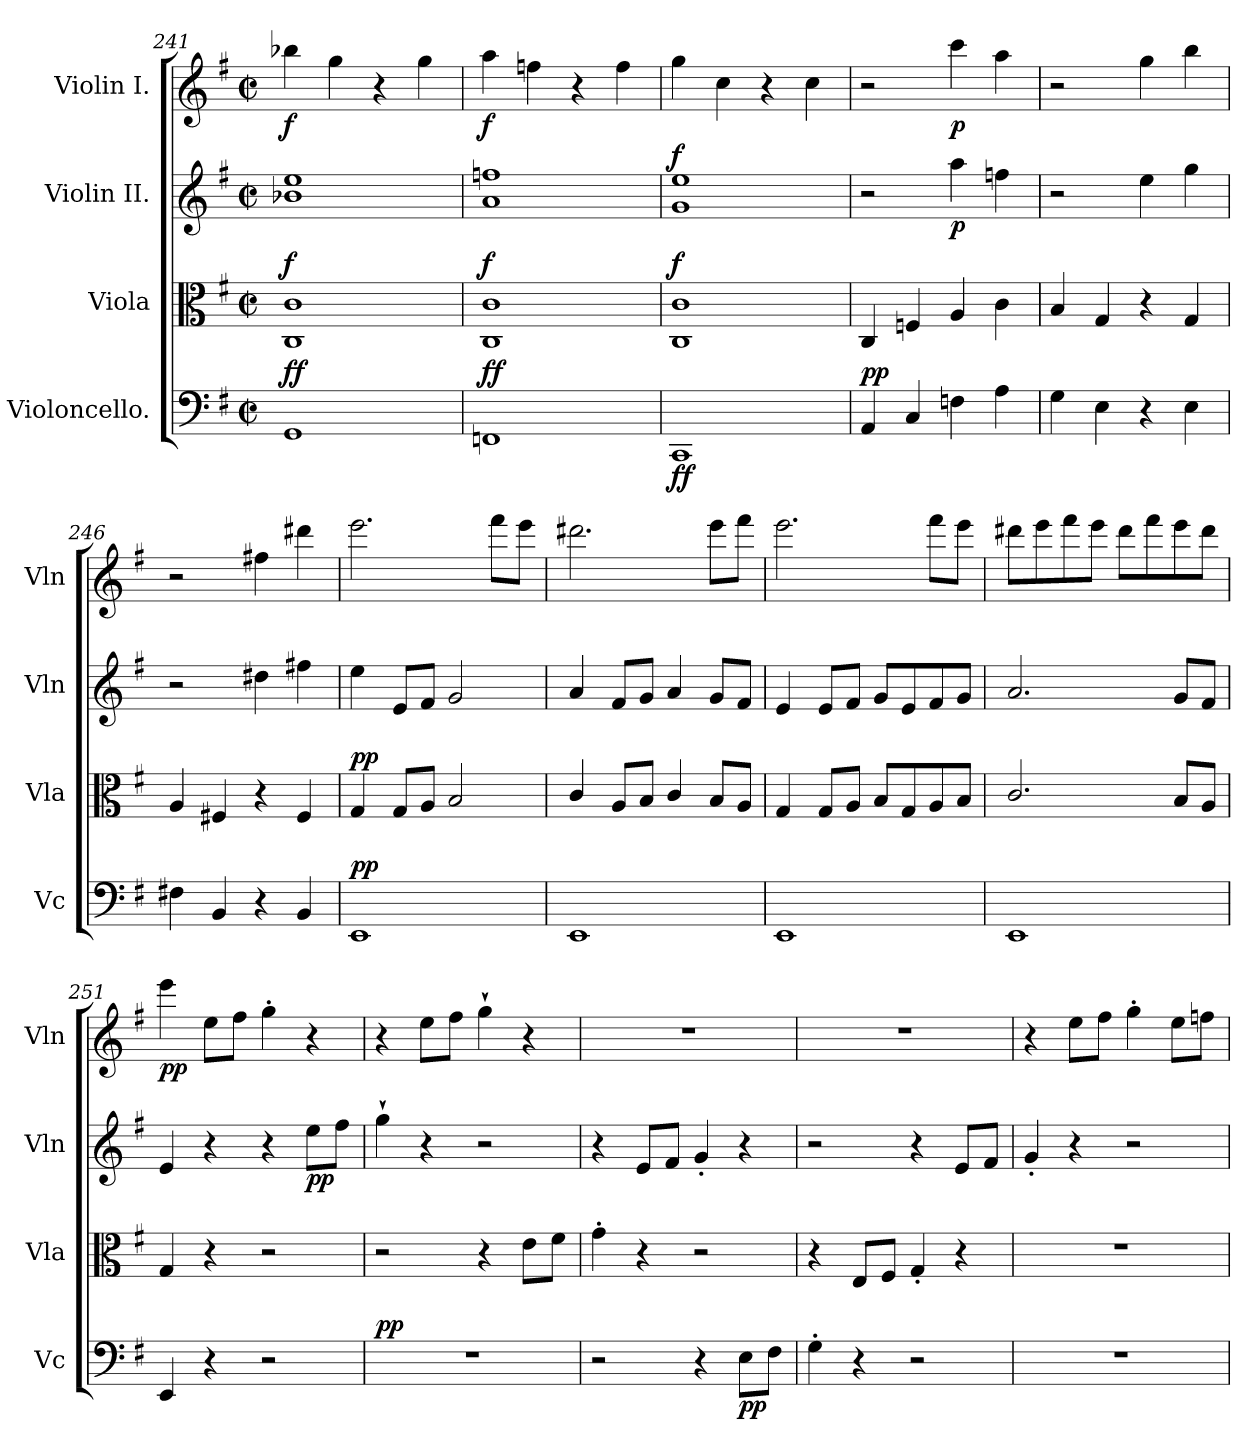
**kern	**dynam	**kern	**dynam	**kern	**dynam	**kern	**dynam
*part4	*part4	*part3	*part3	*part2	*part2	*part1	*part1
*staff4	*staff4	*staff3	*staff3	*staff2	*staff2	*staff1	*staff1
*I"Violoncello.	*	*I"Viola	*	*I"Violin II.	*	*I"Violin I.	*
*I'Vc	*	*I'Vla	*	*I'Vln	*	*I'Vln	*
!!LO:LB:g=z
*clefF4	*	*clefC3	*	*clefG2	*	*clefG2	*
*k[f#]	*	*k[f#]	*	*k[f#]	*	*k[f#]	*
*M2/2	*	*M2/2	*	*M2/2	*	*M2/2	*
*met(c|)	*	*met(c|)	*	*met(c|)	*	*met(c|)	*
=241	=241	=241	=241	=241	=241	=241	=241
!	!LO:DY:b	!	!	!	!	!	!
!	!LO:DY:n=1:a	!	!LO:DY:a	!	!	!	!LO:DY:b
1GG	f f	1C 1c	f	1b-X 1ee	.	4bb-X\	f
.	.	.	.	.	.	4gg\	.
.	.	.	.	.	.	4r	.
.	.	.	.	.	.	4gg\	.
=242	=242	=242	=242	=242	=242	=242	=242
!	!LO:DY:a	!	!	!	!	!	!
!	!LO:DY:n=1:b	!	!LO:DY:a	!	!	!	!LO:DY:b
1FFn	f f	1C 1c	f	1a 1ffn	.	4aa\	f
.	.	.	.	.	.	4ffn\	.
.	.	.	.	.	.	4r	.
.	.	.	.	.	.	4ff\	.
=243	=243	=243	=243	=243	=243	=243	=243
!	!LO:DY:b	!	!	!	!	!	!
!	!LO:DY:n=1:b	!	!LO:DY:a	!	!LO:DY:a	!	!
1CC	f f	1C 1c	f	1g 1ee	f	4gg\	.
.	.	.	.	.	.	4cc\	.
.	.	.	.	.	.	4r	.
.	.	.	.	.	.	4cc\	.
=244	=244	=244	=244	=244	=244	=244	=244
!	!LO:DY:b	!	!	!	!	!	!
!	!LO:DY:n=1:a	!	!	!	!	!	!
4AA/	p p	4C/	.	2r	.	2r	.
4C/	.	4Fn/	.	.	.	.	.
!	!	!	!	!	!LO:DY:b	!	!LO:DY:b
4Fn\	.	4A/	.	4aa\	p	4ccc\	p
4A\	.	4c\	.	4ffn\	.	4aa\	.
=245	=245	=245	=245	=245	=245	=245	=245
4G\	.	4B/	.	2r	.	2r	.
4E\	.	4G/	.	.	.	.	.
4r	.	4r	.	4ee\	.	4gg\	.
4E\	.	4G/	.	4gg\	.	4bb\	.
=246	=246	=246	=246	=246	=246	=246	=246
4F#X\	.	4A/	.	2r	.	2r	.
4BB/	.	4F#X/	.	.	.	.	.
4r	.	4r	.	4dd#X\	.	4ff#X\	.
4BB/	.	4F#/	.	4ff#X\	.	4ddd#X\	.
=247	=247	=247	=247	=247	=247	=247	=247
!	!LO:DY:a	!	!LO:DY:a	!	!	!	!
1EE	pp	4G/	pp	4ee\	.	2.eee\	.
.	.	8G/L	.	8e/L	.	.	.
.	.	8A/J	.	8f#/J	.	.	.
.	.	2B/	.	2g/	.	.	.
.	.	.	.	.	.	8fff#\L	.
.	.	.	.	.	.	8eee\J	.
!!LO:LB:g=z
=248	=248	=248	=248	=248	=248	=248	=248
1EE	.	4c/	.	4a/	.	2.ddd#X\	.
.	.	8A/L	.	8f#/L	.	.	.
.	.	8B/J	.	8g/J	.	.	.
.	.	4c/	.	4a/	.	.	.
.	.	8B/L	.	8g/L	.	8eee\L	.
.	.	8A/J	.	8f#/J	.	8fff#\J	.
=249	=249	=249	=249	=249	=249	=249	=249
1EE	.	4G/	.	4e/	.	2.eee\	.
.	.	8G/L	.	8e/L	.	.	.
.	.	8A/J	.	8f#/J	.	.	.
.	.	8B/L	.	8g/L	.	.	.
.	.	8G/	.	8e/	.	.	.
.	.	8A/	.	8f#/	.	8fff#\L	.
.	.	8B/J	.	8g/J	.	8eee\J	.
=250	=250	=250	=250	=250	=250	=250	=250
1EE	.	2.c/	.	2.a/	.	8ddd#X\L	.
.	.	.	.	.	.	8eee\	.
.	.	.	.	.	.	8fff#\	.
.	.	.	.	.	.	8eee\J	.
.	.	.	.	.	.	8ddd#\L	.
.	.	.	.	.	.	8fff#\	.
.	.	8B/L	.	8g/L	.	8eee\	.
.	.	8A/J	.	8f#/J	.	8ddd#\J	.
=251	=251	=251	=251	=251	=251	=251	=251
!	!	!	!	!	!	!	!LO:DY:b
4EE/	.	4G/	.	4e/	.	4eee\	pp
4r	.	4r	.	4r	.	8ee\L	.
.	.	.	.	.	.	8ff#\J	.
2r	.	2r	.	4r	.	4gg'\	.
!	!	!	!	!	!LO:DY:b	!	!
.	.	.	.	8ee\L	pp	4r	.
.	.	.	.	8ff#\J	.	.	.
=252	=252	=252	=252	=252	=252	=252	=252
!	!LO:DY:a	!	!	!	!	!	!
1r	pp	2r	.	4gg''\	.	4r	.
.	.	.	.	4r	.	8ee\L	.
.	.	.	.	.	.	8ff#\J	.
.	.	4r	.	2r	.	4gg''\	.
.	.	8e\L	.	.	.	4r	.
.	.	8f#\J	.	.	.	.	.
!!LO:PB:g=z
=253	=253	=253	=253	=253	=253	=253	=253
2r	.	4g'\	.	4r	.	1r	.
.	.	4r	.	8e/L	.	.	.
.	.	.	.	8f#/J	.	.	.
4r	.	2r	.	4g'/	.	.	.
!	!LO:DY:b	!	!	!	!	!	!
8E\L	pp	.	.	4r	.	.	.
8F#\J	.	.	.	.	.	.	.
=254	=254	=254	=254	=254	=254	=254	=254
4G'\	.	4r	.	2r	.	1r	.
4r	.	8E/L	.	.	.	.	.
.	.	8F#/J	.	.	.	.	.
2r	.	4G'/	.	4r	.	.	.
.	.	4r	.	8e/L	.	.	.
.	.	.	.	8f#/J	.	.	.
=255	=255	=255	=255	=255	=255	=255	=255
1r	.	1r	.	4g'/	.	4r	.
.	.	.	.	4r	.	8ee\L	.
.	.	.	.	.	.	8ff#\J	.
.	.	.	.	2r	.	4gg'\	.
.	.	.	.	.	.	8ee\L	.
.	.	.	.	.	.	8ffn\J	.
=	=	=	=	=	=	=	=
*-	*-	*-	*-	*-	*-	*-	*-
